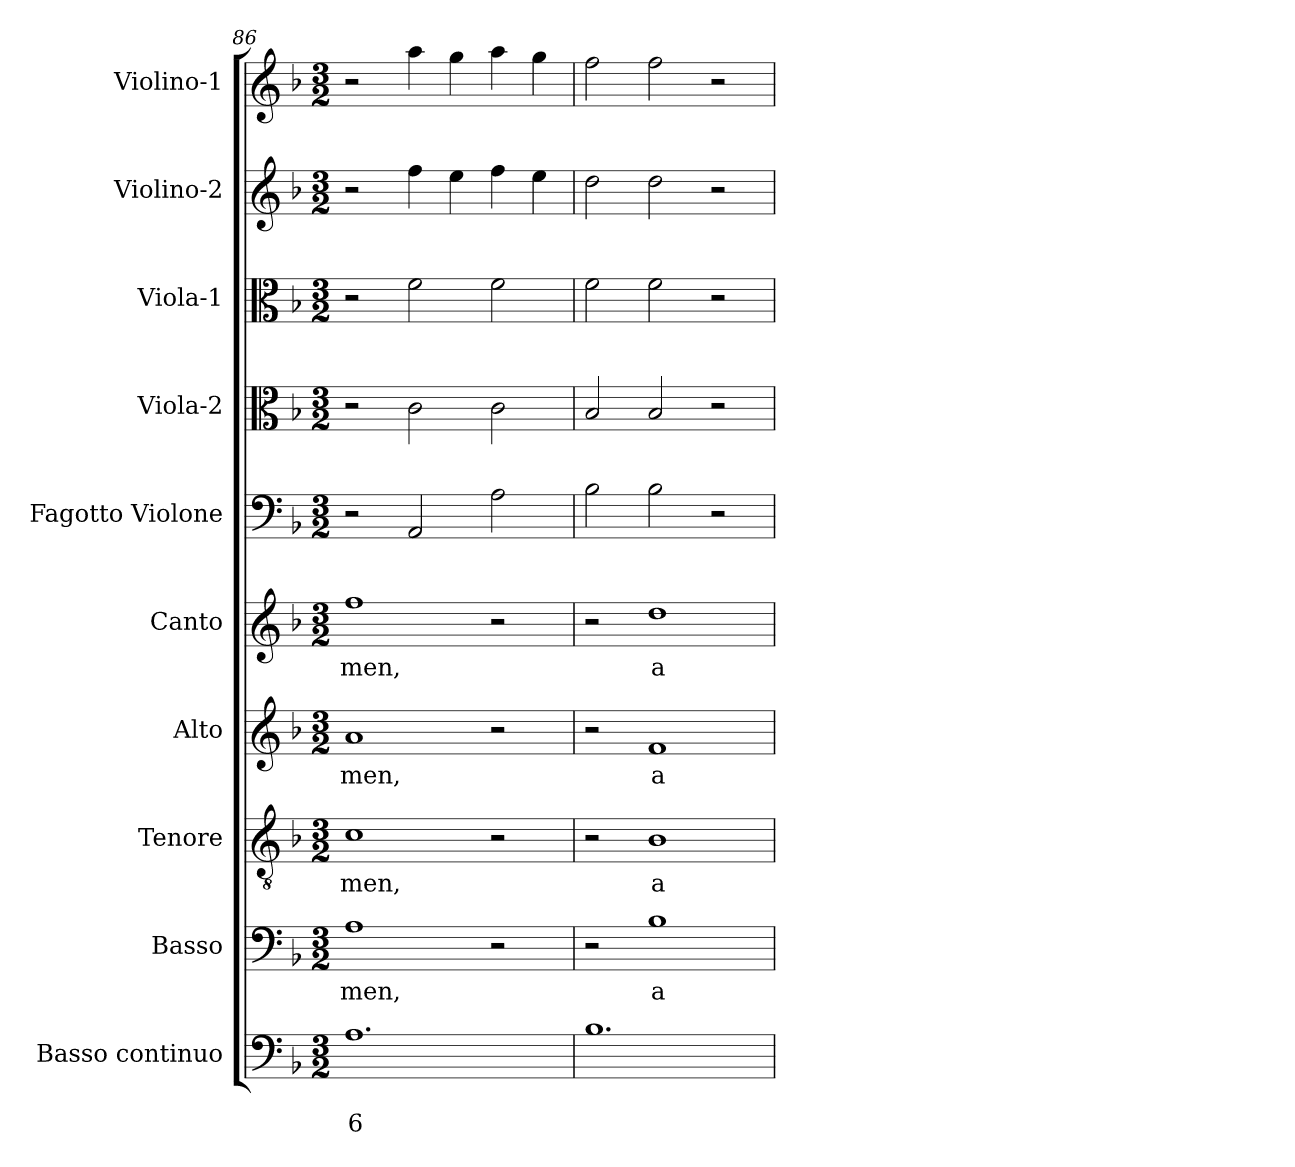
**kern	**text	**text	**kern	**text	**kern	**text	**kern	**text	**kern	**text	**kern	**kern	**kern	**kern	**kern
*part10	*part10	*part10	*part9	*part9	*part8	*part8	*part7	*part7	*part6	*part6	*part5	*part4	*part3	*part2	*part1
*staff10	*staff10	*staff10	*staff9	*staff9	*staff8	*staff8	*staff7	*staff7	*staff6	*staff6	*staff5	*staff4	*staff3	*staff2	*staff1
*I"Basso continuo	*	*	*I"Basso	*	*I"Tenore	*	*I"Alto	*	*I"Canto	*	*I"Fagotto Violone	*I"Viola-2	*I"Viola-1	*I"Violino-2	*I"Violino-1
*I'BC	*	*	*I'B	*	*I'T	*	*I'A	*	*I'C	*	*I'Fg	*I'Va2	*I'Va1	*I'Vi2	*I'Vi1
*clefF4	*	*	*clefF4	*	*clefGv2	*	*clefG2	*	*clefG2	*	*clefF4	*clefC3	*clefC3	*clefG2	*clefG2
*k[b-]	*	*	*k[b-]	*	*k[b-]	*	*k[b-]	*	*k[b-]	*	*k[b-]	*k[b-]	*k[b-]	*k[b-]	*k[b-]
*F:	*	*	*F:	*	*F:	*	*F:	*	*F:	*	*F:	*F:	*F:	*F:	*F:
*M3/2	*	*	*M3/2	*	*M3/2	*	*M3/2	*	*M3/2	*	*M3/2	*M3/2	*M3/2	*M3/2	*M3/2
=86	=86	=86	=86	=86	=86	=86	=86	=86	=86	=86	=86	=86	=86	=86	=86
!	!	!LO:LY:b	!	!	!	!	!	!	!	!	!	!	!	!	!
!	!	!	!	!LO:LY:b	!	!	!	!	!	!	!	!	!	!	!
!	!	!	!	!	!	!LO:LY:b	!	!	!	!	!	!	!	!	!
!	!	!	!	!	!	!	!	!LO:LY:b	!	!	!	!	!	!	!
!	!	!	!	!	!	!	!	!	!	!LO:LY:b	!	!	!	!	!
1.A	.	6	1A	-men,	1c	-men,	1a	-men,	1ff	-men,	2r	2r	2r	2r	2r
.	.	.	.	.	.	.	.	.	.	.	2AA/	2c\	2f\	4ff\	4aa\
.	.	.	.	.	.	.	.	.	.	.	.	.	.	4ee\	4gg\
.	.	.	2r	.	2r	.	2r	.	2r	.	2A\	2c\	2f\	4ff\	4aa\
.	.	.	.	.	.	.	.	.	.	.	.	.	.	4ee\	4gg\
!!LO:LB:g=z
=87	=87	=87	=87	=87	=87	=87	=87	=87	=87	=87	=87	=87	=87	=87	=87
1.B-	.	.	2r	.	2r	.	2r	.	2r	.	2B-\	2B-/	2f\	2dd\	2ff\
!	!	!	!	!LO:LY:b	!	!	!	!	!	!	!	!	!	!	!
!	!	!	!	!	!	!LO:LY:b	!	!	!	!	!	!	!	!	!
!	!	!	!	!	!	!	!	!LO:LY:b	!	!	!	!	!	!	!
!	!	!	!	!	!	!	!	!	!	!LO:LY:b	!	!	!	!	!
.	.	.	1B-	a-	1B-	a-	1f	a-	1dd	a-	2B-\	2B-/	2f\	2dd\	2ff\
.	.	.	.	.	.	.	.	.	.	.	2r	2r	2r	2r	2r
=	=	=	=	=	=	=	=	=	=	=	=	=	=	=	=
*-	*-	*-	*-	*-	*-	*-	*-	*-	*-	*-	*-	*-	*-	*-	*-
